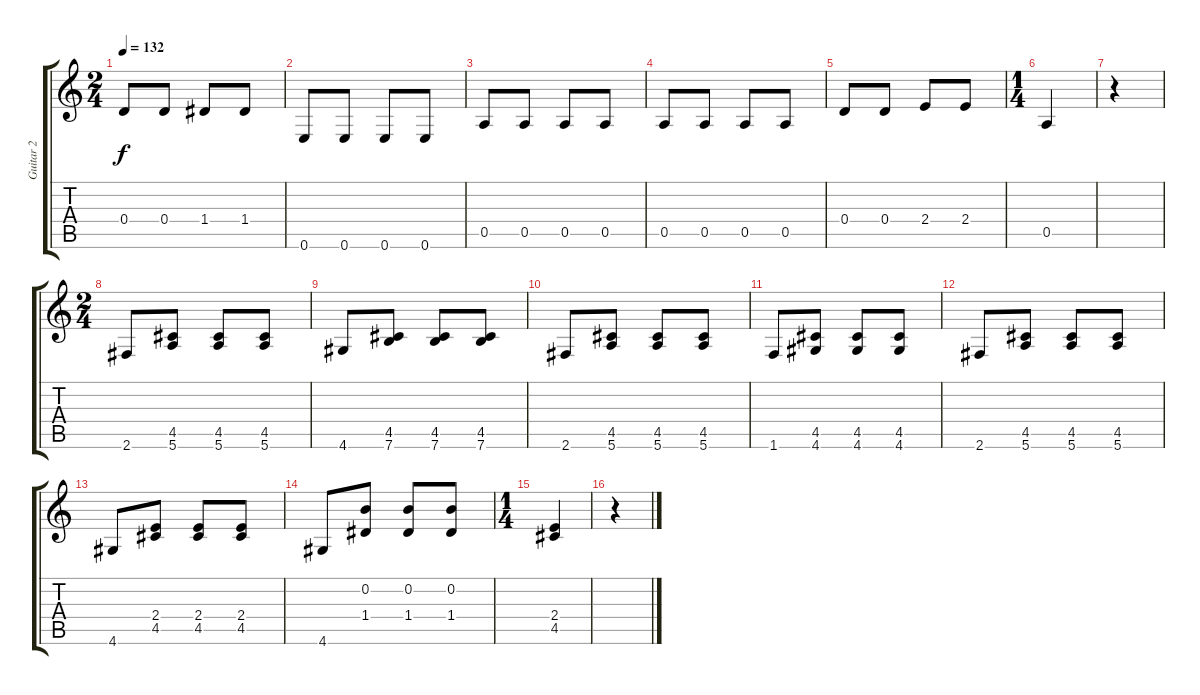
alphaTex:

\track ("Guitar 2" "Guitar 2") {instrument acousticguitarnylon}
\staff {score tabs}
\tuning (E4 B3 G3 D3 A2 E2) {hide}
\ts (2 4)
\tempo 132
\clef g2
\ks c
0.4.8{dy f} 0.4.8 1.4.8 1.4.8 |
0.6.8 0.6.8 0.6.8 0.6.8 |
0.5.8 0.5.8 0.5.8 0.5.8 |
0.5.8 0.5.8 0.5.8 0.5.8 |
0.4.8 0.4.8 2.4.8 2.4.8 |
\ts (1 4)
0.5.4 |
r.4 |
\ts (2 4)
2.6.8 (4.5 5.6).8 (4.5 5.6).8 (4.5 5.6).8 |
4.6.8 (4.5 7.6).8 (4.5 7.6).8 (4.5 7.6).8 |
2.6.8 (4.5 5.6).8 (4.5 5.6).8 (4.5 5.6).8 |
1.6.8 (4.5 4.6).8 (4.5 4.6).8 (4.5 4.6).8 |
2.6.8 (4.5 5.6).8 (4.5 5.6).8 (4.5 5.6).8 |
4.6.8 (2.4 4.5).8 (2.4 4.5).8 (2.4 4.5).8 |
4.6.8 (0.2 1.4).8 (0.2 1.4).8 (0.2 1.4).8 |
\ts (1 4)
(2.4 4.5).4 |
r.4
